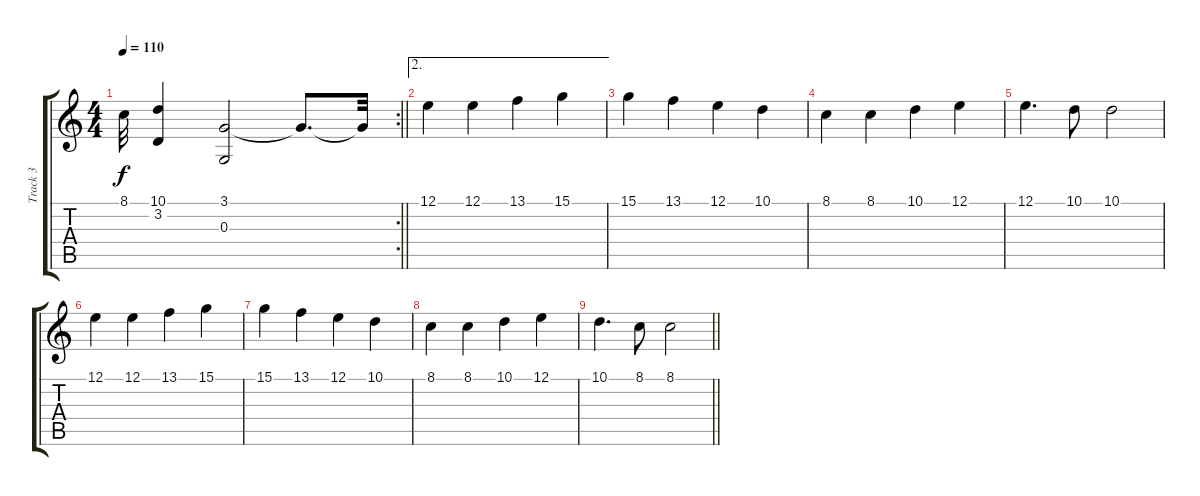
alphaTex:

\track ("Track 3" "Track 3") {instrument churchorgan}
\staff {score tabs}
\tuning (E4 B3 G3 D3 A2 E2) {hide}
\rc 2
\ts (4 4)
\tempo 110
\clef g2
\barLineRight lightlight
\ks c
8.1{t}.32{dy f} (10.1 3.2).4 (3.1 0.3).2 3.1{t}.8{d} 3.1{t}.32 |
\ae 2
12.1.4 12.1.4 13.1.4 15.1.4 |
15.1.4 13.1.4 12.1.4 10.1.4 |
8.1.4 8.1.4 10.1.4 12.1.4 |
12.1.4{d} 10.1.8 10.1.2 |
12.1.4 12.1.4 13.1.4 15.1.4 |
15.1.4 13.1.4 12.1.4 10.1.4 |
8.1.4 8.1.4 10.1.4 12.1.4 |
\barLineRight lightlight
10.1.4{d} 8.1.8 8.1.2
